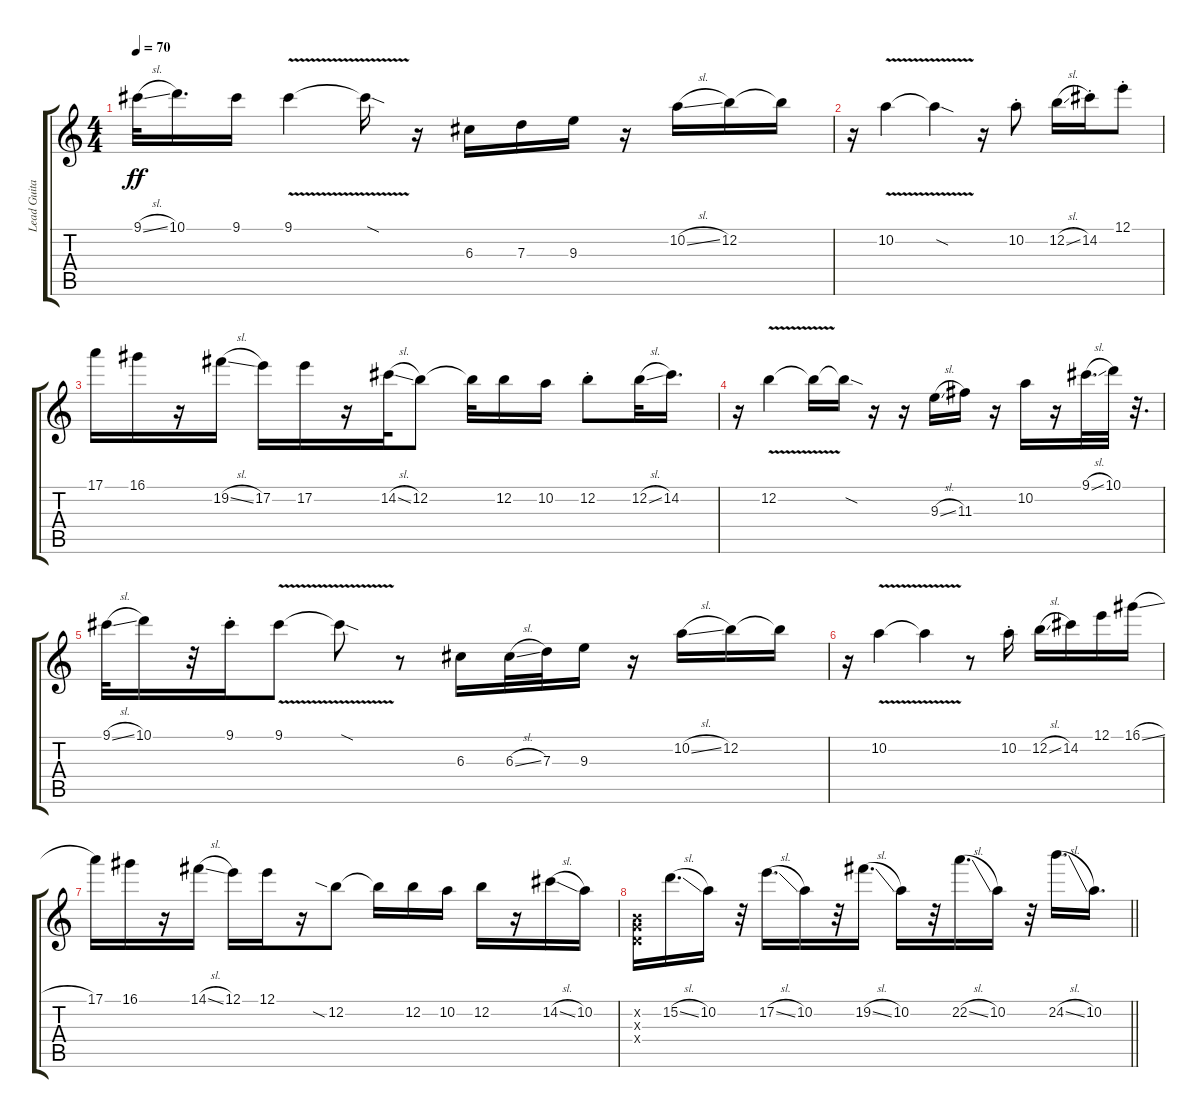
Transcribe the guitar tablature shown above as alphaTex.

\track ("Lead Guitar" "Lead Guita") {instrument overdrivenguitar}
\staff {score tabs}
\tuning (E4 B3 G3 D3 A2 E2) {hide}
\ts (4 4)
\tempo 70
\clef g2
\ks c
9.1{sl}.32{dy ff} 10.1.16{d} 9.1.16 9.1{v}.4 9.1{sod t}.16 r.16 6.3.16 7.3.16 9.3.16 r.16 10.2{sl}.16 12.2.16 12.2{t}.16 |
r.16 10.2{v}.4 10.2{sod t}.4 r.16 10.2{st}.8 12.2{sl}.16 14.2{st}.16 12.1{st}.8 |
17.1.16 16.1.16 r.16 19.2{sl}.16 17.2.16 17.2.16 r.16 14.2{sl}.32 12.2.8 12.2{t}.32 12.2.16 10.2.16 12.2{st}.8 12.2{sl}.32 14.2.16{d} |
r.16 12.2{v}.4 12.2{t}.16 12.2{sod t}.16 r.16 r.16 9.3{sl}.16 11.3.16 r.16 10.2.16 r.16 9.1{sl}.32{d} 10.1.32 r.32{d} |
9.1{sl}.32 10.1.16 r.32 9.1{st}.16 9.1{v}.8 9.1{sod t}.8 r.8 6.3.16 6.3{sl}.32 7.3.32 9.3.16 r.16 10.2{sl}.16 12.2.16 12.2{t}.16 |
r.16 10.2{v}.4 10.2{t}.4 r.8 10.2{st}.16 12.2{sl}.16 14.2.16 12.1.16 16.1{sl}.16 |
17.1.16 16.1.16 r.16 14.1{sl}.16 12.1.16 12.1.16 r.16 12.2{sia}.8 12.2{t}.16 12.2.16 10.2.16 12.2.16 r.16 14.2{sl}.16 10.2.16 |
\barLineRight lightlight
(0.2{x} 0.3{x} 0.4{x}).16 15.2{sl}.16{d} 10.2.16 r.32 17.2{sl}.16{d} 10.2.16 r.32 19.2{sl}.16{d} 10.2.16 r.32 22.2{sl}.16{d} 10.2.16 r.32 24.2{sl}.16{d} 10.2.16{d}
